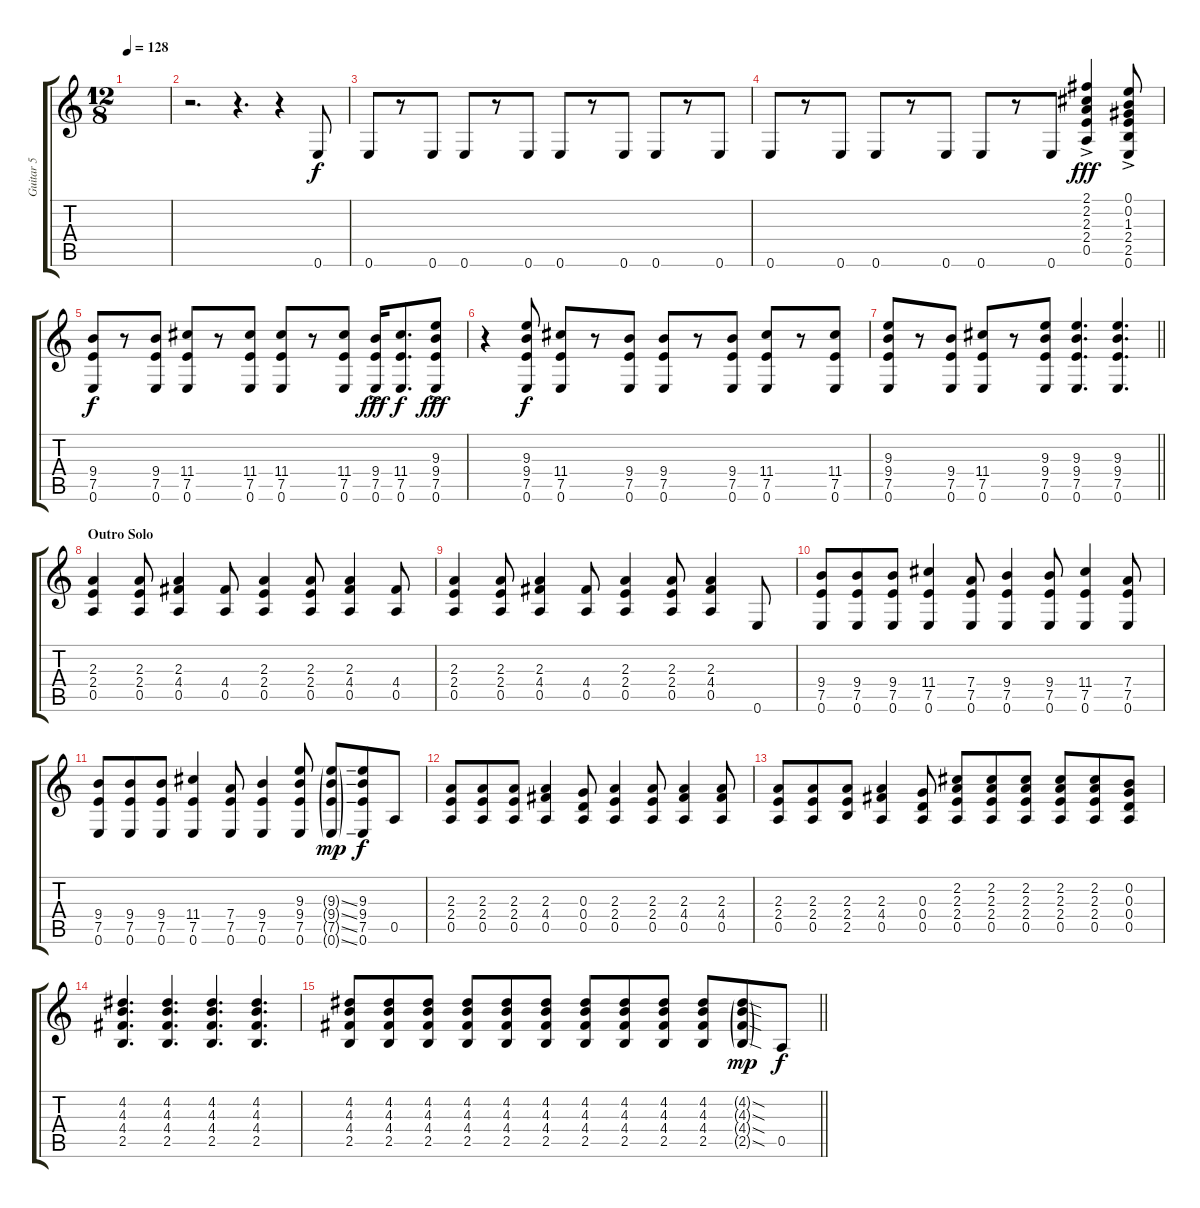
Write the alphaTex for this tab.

\track ("Guitar 5" "Guitar 5") {instrument overdrivenguitar}
\staff {score tabs}
\tuning (E4 B3 G3 D3 A2 E2) {hide}
\ts (12 8)
\tempo 128
\clef g2
\ks c
|
r.2{d} r.4{d} r.4 0.6.8 |
0.6.8 r.8 0.6.8 0.6.8 r.8 0.6.8 0.6.8 r.8 0.6.8 0.6.8 r.8 0.6.8 |
0.6.8 r.8 0.6.8 0.6.8 r.8 0.6.8 0.6.8 r.8 0.6.8 (2.1{ac} 2.2{ac} 2.3{ac} 2.4{ac} 0.5{ac}).4{dy fff} (0.1{ac} 0.2{ac} 1.3{ac} 2.4{ac} 2.5{ac} 0.6{ac}).8 |
(9.4 7.5 0.6).8{dy f} r.8 (9.4 7.5 0.6).8 (11.4 7.5 0.6).8 r.8 (11.4 7.5 0.6).8 (11.4 7.5 0.6).8 r.8 (11.4 7.5 0.6).8 (9.4{ac} 7.5{ac} 0.6{ac}).16{dy fff} (11.4 7.5 0.6).8{d dy f} (9.3{ac} 9.4{ac} 7.5{ac} 0.6{ac}).8{dy fff} |
r.4 (9.3 9.4 7.5 0.6).8{dy f} (11.4 7.5 0.6).8 r.8 (9.4 7.5 0.6).8 (9.4 7.5 0.6).8 r.8 (9.4 7.5 0.6).8 (11.4 7.5 0.6).8 r.8 (11.4 7.5 0.6).8 |
\barLineRight lightlight
(9.3 9.4 7.5 0.6).8 r.8 (9.4 7.5 0.6).8 (11.4 7.5 0.6).8 r.8 (9.3 9.4 7.5 0.6).8 (9.3 9.4 7.5 0.6).4{d} (9.3 9.4 7.5 0.6).4{d} |
\section ("" "Outro Solo")
(2.3 2.4 0.5).4 (2.3 2.4 0.5).8 (2.3 4.4 0.5).4 (4.4 0.5).8 (2.3 2.4 0.5).4 (2.3 2.4 0.5).8 (2.3 4.4 0.5).4 (4.4 0.5).8 |
(2.3 2.4 0.5).4 (2.3 2.4 0.5).8 (2.3 4.4 0.5).4 (4.4 0.5).8 (2.3 2.4 0.5).4 (2.3 2.4 0.5).8 (2.3 4.4 0.5).4 0.6.8 |
(9.4 7.5 0.6).8 (9.4 7.5 0.6).8 (9.4 7.5 0.6).8 (11.4 7.5 0.6).4 (7.4 7.5 0.6).8 (9.4 7.5 0.6).4 (9.4 7.5 0.6).8 (11.4 7.5 0.6).4 (7.4 7.5 0.6).8 |
(9.4 7.5 0.6).8 (9.4 7.5 0.6).8 (9.4 7.5 0.6).8 (11.4 7.5 0.6).4 (7.4 7.5 0.6).8 (9.4 7.5 0.6).4 (9.3 9.4 7.5 0.6).8 (9.3{ss g} 9.4{ss g} 7.5{ss g} 0.6{ss g}).8{dy mp} (9.3 9.4 7.5 0.6).8{dy f} 0.5.8 |
(2.3 2.4 0.5).8 (2.3 2.4 0.5).8 (2.3 2.4 0.5).8 (2.3 4.4 0.5).4 (0.3 0.4 0.5).8 (2.3 2.4 0.5).4 (2.3 2.4 0.5).8 (2.3 4.4 0.5).4 (2.3 4.4 0.5).8 |
(2.3 2.4 0.5).8 (2.3 2.4 0.5).8 (2.3 2.4 2.5).8 (2.3 4.4 0.5).4 (0.3 0.4 0.5).8 (2.2 2.3 2.4 0.5).8 (2.2 2.3 2.4 0.5).8 (2.2 2.3 2.4 0.5).8 (2.2 2.3 2.4 0.5).8 (2.2 2.3 2.4 0.5).8 (0.2 0.3 0.4 0.5).8 |
(4.2 4.3 4.4 2.5).4{d} (4.2 4.3 4.4 2.5).4{d} (4.2 4.3 4.4 2.5).4{d} (4.2 4.3 4.4 2.5).4{d} |
\barLineRight lightlight
(4.2 4.3 4.4 2.5).8 (4.2 4.3 4.4 2.5).8 (4.2 4.3 4.4 2.5).8 (4.2 4.3 4.4 2.5).8 (4.2 4.3 4.4 2.5).8 (4.2 4.3 4.4 2.5).8 (4.2 4.3 4.4 2.5).8 (4.2 4.3 4.4 2.5).8 (4.2 4.3 4.4 2.5).8 (4.2 4.3 4.4 2.5).8 (4.2{sod g} 4.3{sod g} 4.4{sod g} 2.5{sod g}).8{dy mp} 0.5.8{dy f}
